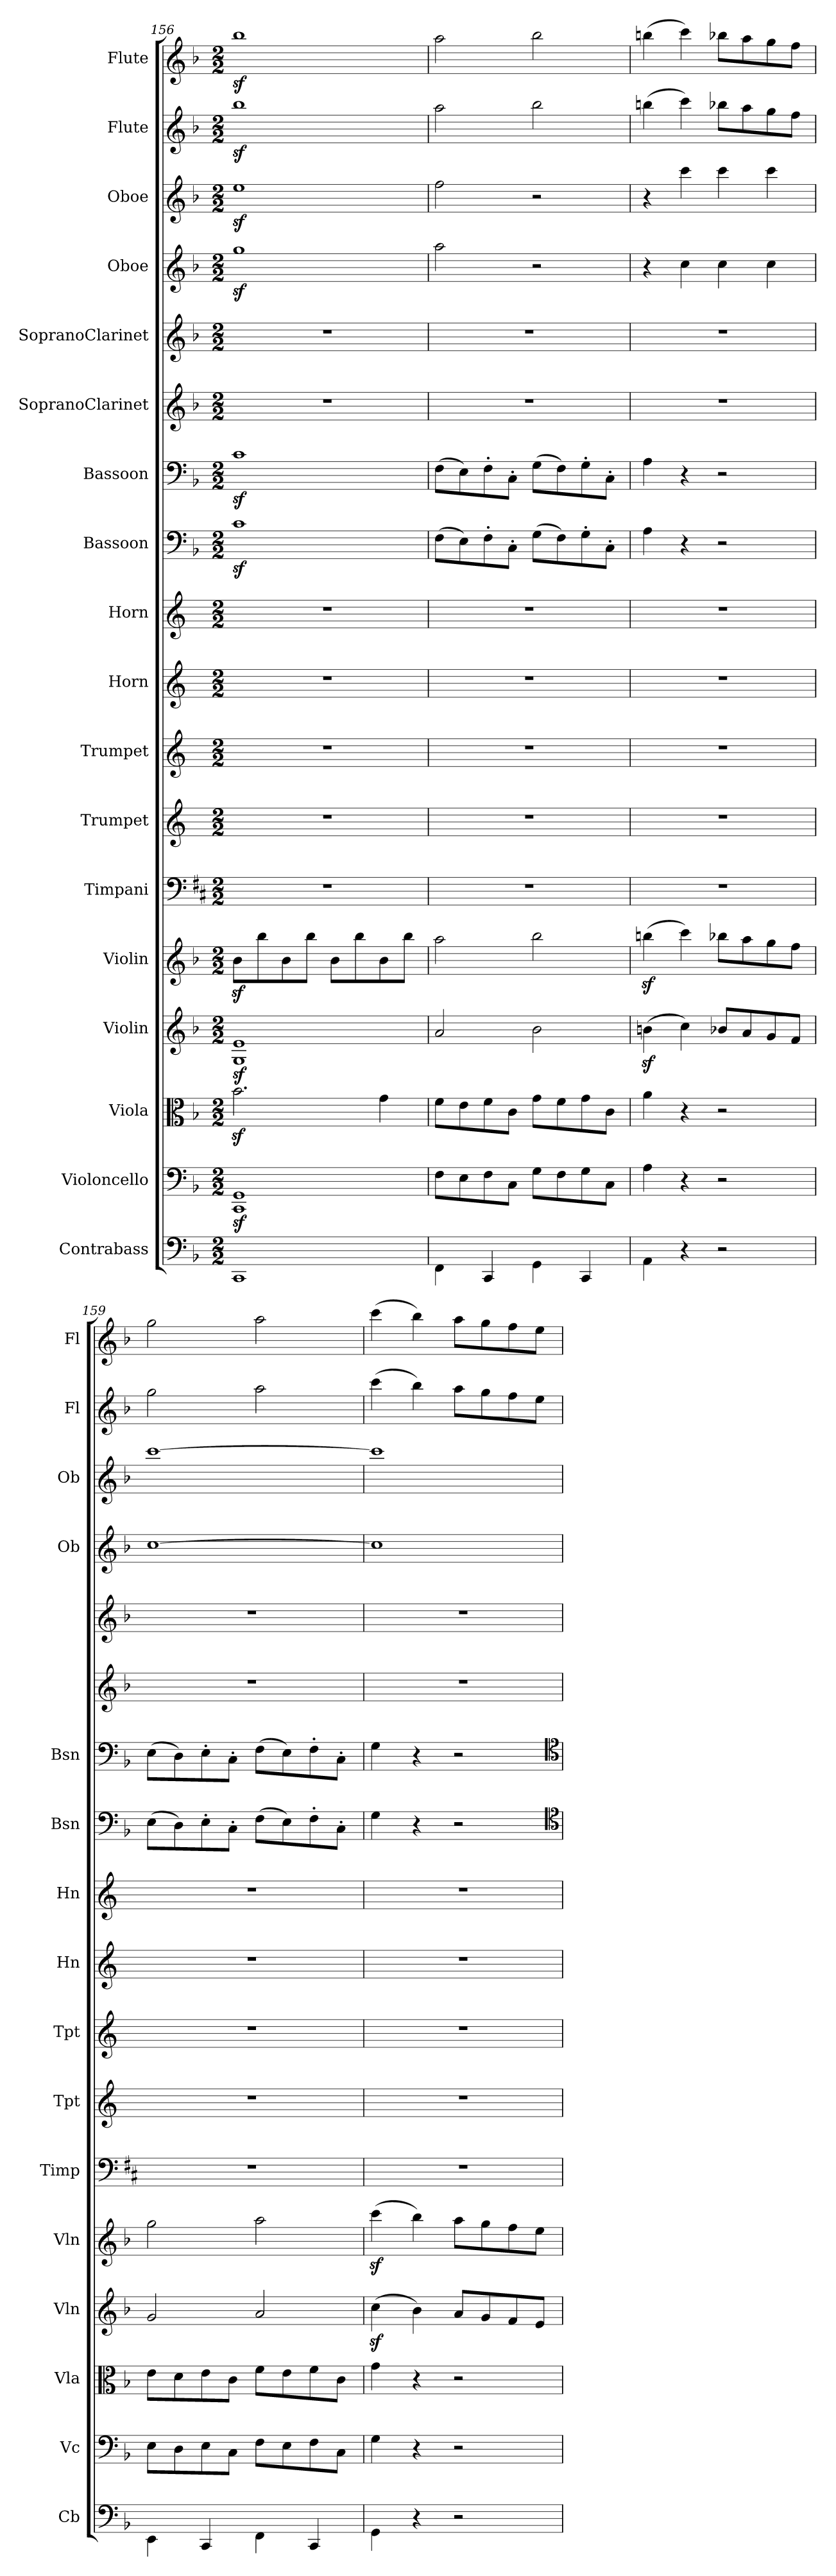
**kern	**kern	**kern	**kern	**kern	**kern	**kern	**kern	**kern	**kern	**kern	**kern	**kern	**kern	**kern	**kern	**kern	**kern
*part18	*part17	*part16	*part15	*part14	*part13	*part12	*part11	*part10	*part9	*part8	*part7	*part6	*part5	*part4	*part3	*part2	*part1
*staff18	*staff17	*staff16	*staff15	*staff14	*staff13	*staff12	*staff11	*staff10	*staff9	*staff8	*staff7	*staff6	*staff5	*staff4	*staff3	*staff2	*staff1
*I"Contrabass	*I"Violoncello	*I"Viola	*I"Violin	*I"Violin	*I"Timpani	*I"Trumpet	*I"Trumpet	*I"Horn	*I"Horn	*I"Bassoon	*I"Bassoon	*I"SopranoClarinet	*I"SopranoClarinet	*I"Oboe	*I"Oboe	*I"Flute	*I"Flute
*I'Cb	*I'Vc	*I'Vla	*I'Vln	*I'Vln	*I'Timp	*I'Tpt	*I'Tpt	*I'Hn	*I'Hn	*I'Bsn	*I'Bsn	*	*	*I'Ob	*I'Ob	*I'Fl	*I'Fl
*clefF4	*clefF4	*clefC3	*clefG2	*clefG2	*clefF4	*clefG2	*clefG2	*clefG2	*clefG2	*clefF4	*clefF4	*clefG2	*clefG2	*clefG2	*clefG2	*clefG2	*clefG2
*k[b-]	*k[b-]	*k[b-]	*k[b-]	*k[b-]	*k[f#c#]	*k[]	*k[]	*k[]	*k[]	*k[b-]	*k[b-]	*k[b-]	*k[b-]	*k[b-]	*k[b-]	*k[b-]	*k[b-]
*M2/2	*M2/2	*M2/2	*M2/2	*M2/2	*M2/2	*M2/2	*M2/2	*M2/2	*M2/2	*M2/2	*M2/2	*M2/2	*M2/2	*M2/2	*M2/2	*M2/2	*M2/2
=156	=156	=156	=156	=156	=156	=156	=156	=156	=156	=156	=156	=156	=156	=156	=156	=156	=156
1CC/	1CCz/ 1GGz/	2.b-z\	1Gz/ 1ez/	8b-z\L	1r	1r	1r	1r	1r	1cz\	1cz\	1r	1r	1ggz\	1eez\	1bb-z\	1bb-z\
.	.	.	.	8bb-\	.	.	.	.	.	.	.	.	.	.	.	.	.
.	.	.	.	8b-\	.	.	.	.	.	.	.	.	.	.	.	.	.
.	.	.	.	8bb-\J	.	.	.	.	.	.	.	.	.	.	.	.	.
.	.	.	.	8b-\L	.	.	.	.	.	.	.	.	.	.	.	.	.
.	.	.	.	8bb-\	.	.	.	.	.	.	.	.	.	.	.	.	.
.	.	4g\	.	8b-\	.	.	.	.	.	.	.	.	.	.	.	.	.
.	.	.	.	8bb-\J	.	.	.	.	.	.	.	.	.	.	.	.	.
=157	=157	=157	=157	=157	=157	=157	=157	=157	=157	=157	=157	=157	=157	=157	=157	=157	=157
4FF\	8F\L	8f\L	2a/	2aa\	1r	1r	1r	1r	1r	(8F\L	(8F\L	1r	1r	2aa\	2ff\	2aa\	2aa\
.	8E\	8e\	.	.	.	.	.	.	.	8E\)	8E\)	.	.	.	.	.	.
4CC/	8F\	8f\	.	.	.	.	.	.	.	8F'\	8F'\	.	.	.	.	.	.
.	8C\J	8c\J	.	.	.	.	.	.	.	8C'\J	8C'\J	.	.	.	.	.	.
4GG\	8G\L	8g\L	2b-\	2bb-\	.	.	.	.	.	(8G\L	(8G\L	.	.	2r	2r	2bb-\	2bb-\
.	8F\	8f\	.	.	.	.	.	.	.	8F\)	8F\)	.	.	.	.	.	.
4CC/	8G\	8g\	.	.	.	.	.	.	.	8G'\	8G'\	.	.	.	.	.	.
.	8C\J	8c\J	.	.	.	.	.	.	.	8C'\J	8C'\J	.	.	.	.	.	.
=158	=158	=158	=158	=158	=158	=158	=158	=158	=158	=158	=158	=158	=158	=158	=158	=158	=158
4AA\	4A\	4a\	(4bnz\	(4bbnz\	1r	1r	1r	1r	1r	4A\	4A\	1r	1r	4r	4r	(4bbn\	(4bbn\
4r	4r	4r	4cc\)	4ccc\)	.	.	.	.	.	4r	4r	.	.	4cc\	4ccc\	4ccc\)	4ccc\)
2r	2r	2r	8b-X/L	8bb-X\L	.	.	.	.	.	2r	2r	.	.	4cc\	4ccc\	8bb-X\L	8bb-X\L
.	.	.	8a/	8aa\	.	.	.	.	.	.	.	.	.	.	.	8aa\	8aa\
.	.	.	8g/	8gg\	.	.	.	.	.	.	.	.	.	4cc\	4ccc\	8gg\	8gg\
.	.	.	8f/J	8ff\J	.	.	.	.	.	.	.	.	.	.	.	8ff\J	8ff\J
=159	=159	=159	=159	=159	=159	=159	=159	=159	=159	=159	=159	=159	=159	=159	=159	=159	=159
4EE\	8E\L	8e\L	2g/	2gg\	1r	1r	1r	1r	1r	(8E\L	(8E\L	1r	1r	[1cc\	[1ccc\	2gg\	2gg\
.	8D\	8d\	.	.	.	.	.	.	.	8D\)	8D\)	.	.	.	.	.	.
4CC/	8E\	8e\	.	.	.	.	.	.	.	8E'\	8E'\	.	.	.	.	.	.
.	8C\J	8c\J	.	.	.	.	.	.	.	8C'\J	8C'\J	.	.	.	.	.	.
4FF\	8F\L	8f\L	2a/	2aa\	.	.	.	.	.	(8F\L	(8F\L	.	.	.	.	2aa\	2aa\
.	8E\	8e\	.	.	.	.	.	.	.	8E\)	8E\)	.	.	.	.	.	.
4CC/	8F\	8f\	.	.	.	.	.	.	.	8F'\	8F'\	.	.	.	.	.	.
.	8C\J	8c\J	.	.	.	.	.	.	.	8C'\J	8C'\J	.	.	.	.	.	.
=160	=160	=160	=160	=160	=160	=160	=160	=160	=160	=160	=160	=160	=160	=160	=160	=160	=160
4GG\	4G\	4g\	(4ccz\	(4cccz\	1r	1r	1r	1r	1r	4G\	4G\	1r	1r	1cc\]	1ccc\]	(4ccc\	(4ccc\
4r	4r	4r	4b-\)	4bb-\)	.	.	.	.	.	4r	4r	.	.	.	.	4bb-\)	4bb-\)
2r	2r	2r	8a/L	8aa\L	.	.	.	.	.	2r	2r	.	.	.	.	8aa\L	8aa\L
.	.	.	8g/	8gg\	.	.	.	.	.	.	.	.	.	.	.	8gg\	8gg\
.	.	.	8f/	8ff\	.	.	.	.	.	.	.	.	.	.	.	8ff\	8ff\
.	.	.	8e/J	8ee\J	.	.	.	.	.	.	.	.	.	.	.	8ee\J	8ee\J
*	*	*	*	*	*	*	*	*	*	*clefC4	*clefC4	*	*	*	*	*	*
=	=	=	=	=	=	=	=	=	=	=	=	=	=	=	=	=	=
*-	*-	*-	*-	*-	*-	*-	*-	*-	*-	*-	*-	*-	*-	*-	*-	*-	*-
